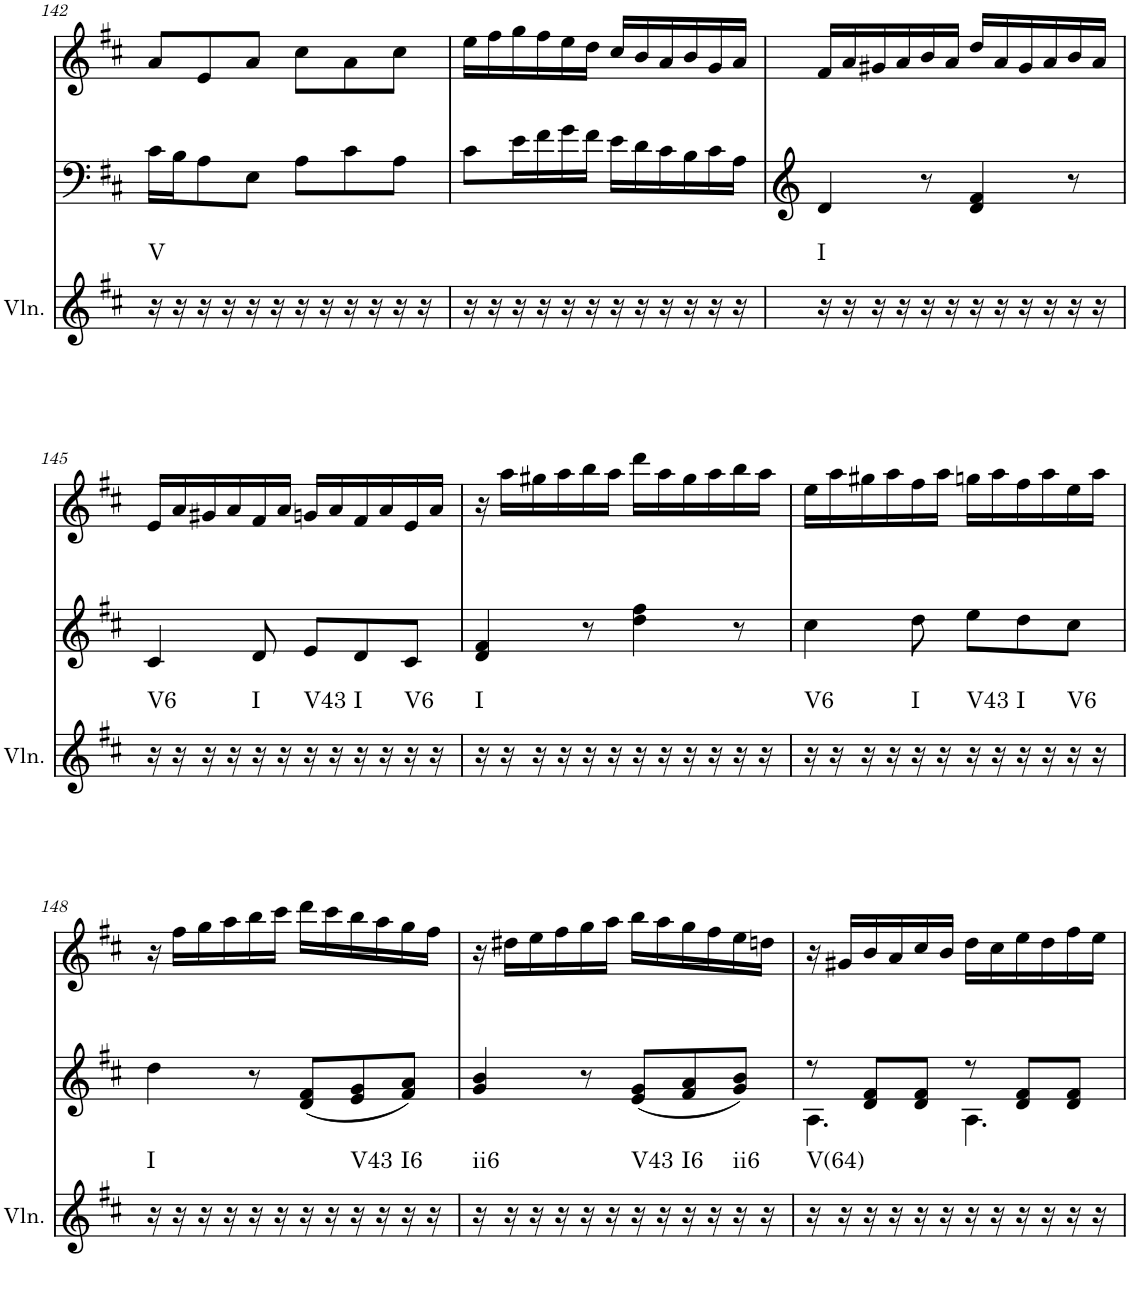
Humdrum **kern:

**kern	**harte	**kern	**kern
*part3	*part3	*part2	*part1
*staff3	*	*staff2	*staff1
*I"Violin	*	*I"Piano, unbenannt	*I"Piano, unbenannt
*I'Vln.	*	*I'Pno	*I'Pno
!!LO:PB:g=z
*clefG2	*	*clefG2	*clefG2
*k[f#c#]	*	*k[f#c#]	*k[f#c#]
*M6/8	*	*M6/8	*M6/8
=142	=142	=142	=142
!	!LO:H:kt=V	!	!
16r	N	16c#\LL	8a/L
16r	.	16B\J	.
16r	.	8A\	8e/
16r	.	.	.
16r	.	8E\J	8a/J
16r	.	.	.
16r	.	8A\L	8cc#\L
16r	.	.	.
16r	.	8c#\	8a\
16r	.	.	.
16r	.	8A\J	8cc#\J
16r	.	.	.
=143	=143	=143	=143
16r	.	8c#\L	16ee\LL
16r	.	.	16ff#\
16r	.	16e\L	16gg\
16r	.	16f#\	16ff#\
16r	.	16g\	16ee\
16r	.	16f#\JJ	16dd\JJ
16r	.	16e\LL	16cc#/LL
16r	.	16d\	16b/
16r	.	16c#\	16a/
16r	.	16B\	16b/
16r	.	16c#\	16g/
16r	.	16A\JJ	16a/JJ
=144	=144	=144	=144
!	!LO:H:kt=I	!	!
16r	N	4d/	16f#/LL
16r	.	.	16a/
16r	.	.	16g#X/
16r	.	.	16a/
16r	.	8r	16b/
16r	.	.	16a/JJ
16r	.	4d/ 4f#/	16dd/LL
16r	.	.	16a/
16r	.	.	16g#/
16r	.	.	16a/
16r	.	8r	16b/
16r	.	.	16a/JJ
!!LO:LB:g=z
=145	=145	=145	=145
!	!LO:H:kt=V6	!	!
16r	N	4c#/	16e/LL
16r	.	.	16a/
16r	.	.	16g#X/
16r	.	.	16a/
!	!LO:H:kt=I	!	!
16r	N	8d/	16f#/
16r	.	.	16a/JJ
!	!LO:H:kt=V43	!	!
16r	N	8e/L	16gn/LL
16r	.	.	16a/
!	!LO:H:kt=I	!	!
16r	N	8d/	16f#/
16r	.	.	16a/
!	!LO:H:kt=V6	!	!
16r	N	8c#/J	16e/
16r	.	.	16a/JJ
=146	=146	=146	=146
!	!LO:H:kt=I	!	!
16r	N	4d/ 4f#/	16r
16r	.	.	16aa\LL
16r	.	.	16gg#X\
16r	.	.	16aa\
16r	.	8r	16bb\
16r	.	.	16aa\JJ
16r	.	4dd\ 4ff#\	16ddd\LL
16r	.	.	16aa\
16r	.	.	16gg#\
16r	.	.	16aa\
16r	.	8r	16bb\
16r	.	.	16aa\JJ
=147	=147	=147	=147
!	!LO:H:kt=V6	!	!
16r	N	4cc#\	16ee\LL
16r	.	.	16aa\
16r	.	.	16gg#X\
16r	.	.	16aa\
!	!LO:H:kt=I	!	!
16r	N	8dd\	16ff#\
16r	.	.	16aa\JJ
!	!LO:H:kt=V43	!	!
16r	N	8ee\L	16ggn\LL
16r	.	.	16aa\
!	!LO:H:kt=I	!	!
16r	N	8dd\	16ff#\
16r	.	.	16aa\
!	!LO:H:kt=V6	!	!
16r	N	8cc#\J	16ee\
16r	.	.	16aa\JJ
!!LO:LB:g=z
=148	=148	=148	=148
!	!LO:H:kt=I	!	!
16r	N	4dd\	16r
16r	.	.	16ff#\LL
16r	.	.	16gg\
16r	.	.	16aa\
16r	.	8r	16bb\
16r	.	.	16ccc#\JJ
16r	.	(8d/ 8f#/L	16ddd\LL
16r	.	.	16ccc#\
!	!LO:H:kt=V43	!	!
16r	N	8e/ 8g/	16bb\
16r	.	.	16aa\
!	!LO:H:kt=I6	!	!
16r	N	8f#/ 8a/J)	16gg\
16r	.	.	16ff#\JJ
=149	=149	=149	=149
!	!LO:H:kt=ii6	!	!
16r	N	4g/ 4b/	16r
16r	.	.	16dd#X\LL
16r	.	.	16ee\
16r	.	.	16ff#\
16r	.	8r	16gg\
16r	.	.	16aa\JJ
!	!LO:H:kt=V43	!	!
16r	N	(8e/ 8g/L	16bb\LL
16r	.	.	16aa\
!	!LO:H:kt=I6	!	!
16r	N	8f#/ 8a/	16gg\
16r	.	.	16ff#\
!	!LO:H:kt=ii6	!	!
16r	N	8g/ 8b/J)	16ee\
16r	.	.	16ddn\JJ
=150	=150	=150	=150
*	*	*^	*
!	!LO:H:kt=V(64)	!	!	!
16r	N	8r	4.A\	16r
16r	.	.	.	16g#X/LL
16r	.	8d/ 8f#/L	.	16b/
16r	.	.	.	16a/
16r	.	8d/ 8f#/J	.	16cc#/
16r	.	.	.	16b/JJ
16r	.	8r	4.A\	16dd\LL
16r	.	.	.	16cc#\
16r	.	8d/ 8f#/L	.	16ee\
16r	.	.	.	16dd\
16r	.	8d/ 8f#/J	.	16ff#\
16r	.	.	.	16ee\JJ
*	*	*v	*v	*
=	=	=	=
*-	*-	*-	*-
